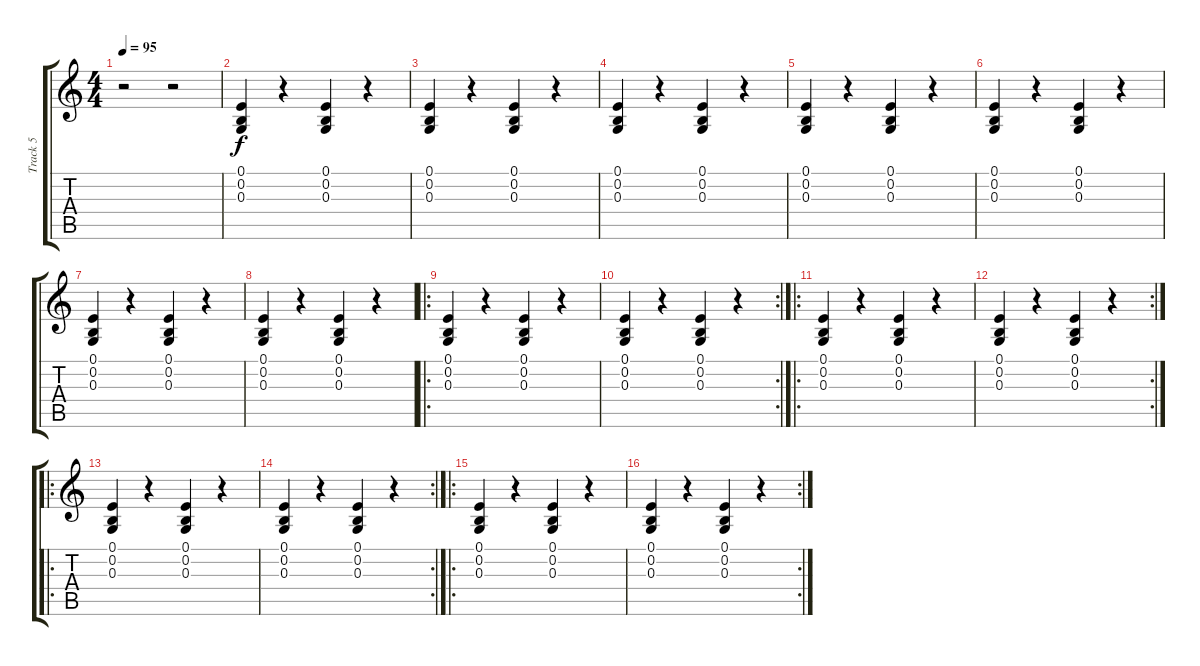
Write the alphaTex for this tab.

\track ("Track 5" "Track 5") {instrument pad8sweep}
\staff {score tabs}
\tuning (E4 B3 G3 D3 A2 E2) {hide}
\ts (4 4)
\tempo 95
\clef g2
\ks c
r.2{dy f instrument pad8sweep} r.2 |
(0.1 0.2 0.3).4 r.4 (0.1 0.2 0.3).4 r.4 |
(0.1 0.2 0.3).4 r.4 (0.1 0.2 0.3).4 r.4 |
(0.1 0.2 0.3).4 r.4 (0.1 0.2 0.3).4 r.4 |
(0.1 0.2 0.3).4 r.4 (0.1 0.2 0.3).4 r.4 |
(0.1 0.2 0.3).4 r.4 (0.1 0.2 0.3).4 r.4 |
(0.1 0.2 0.3).4 r.4 (0.1 0.2 0.3).4 r.4 |
(0.1 0.2 0.3).4 r.4 (0.1 0.2 0.3).4 r.4 |
\ro
(0.1 0.2 0.3).4 r.4 (0.1 0.2 0.3).4 r.4 |
\rc 2
(0.1 0.2 0.3).4 r.4 (0.1 0.2 0.3).4 r.4 |
\ro
(0.1 0.2 0.3).4 r.4 (0.1 0.2 0.3).4 r.4 |
\rc 2
(0.1 0.2 0.3).4 r.4 (0.1 0.2 0.3).4 r.4 |
\ro
(0.1 0.2 0.3).4 r.4 (0.1 0.2 0.3).4 r.4 |
\rc 2
(0.1 0.2 0.3).4 r.4 (0.1 0.2 0.3).4 r.4 |
\ro
(0.1 0.2 0.3).4 r.4 (0.1 0.2 0.3).4 r.4 |
\rc 2
(0.1 0.2 0.3).4 r.4 (0.1 0.2 0.3).4 r.4
